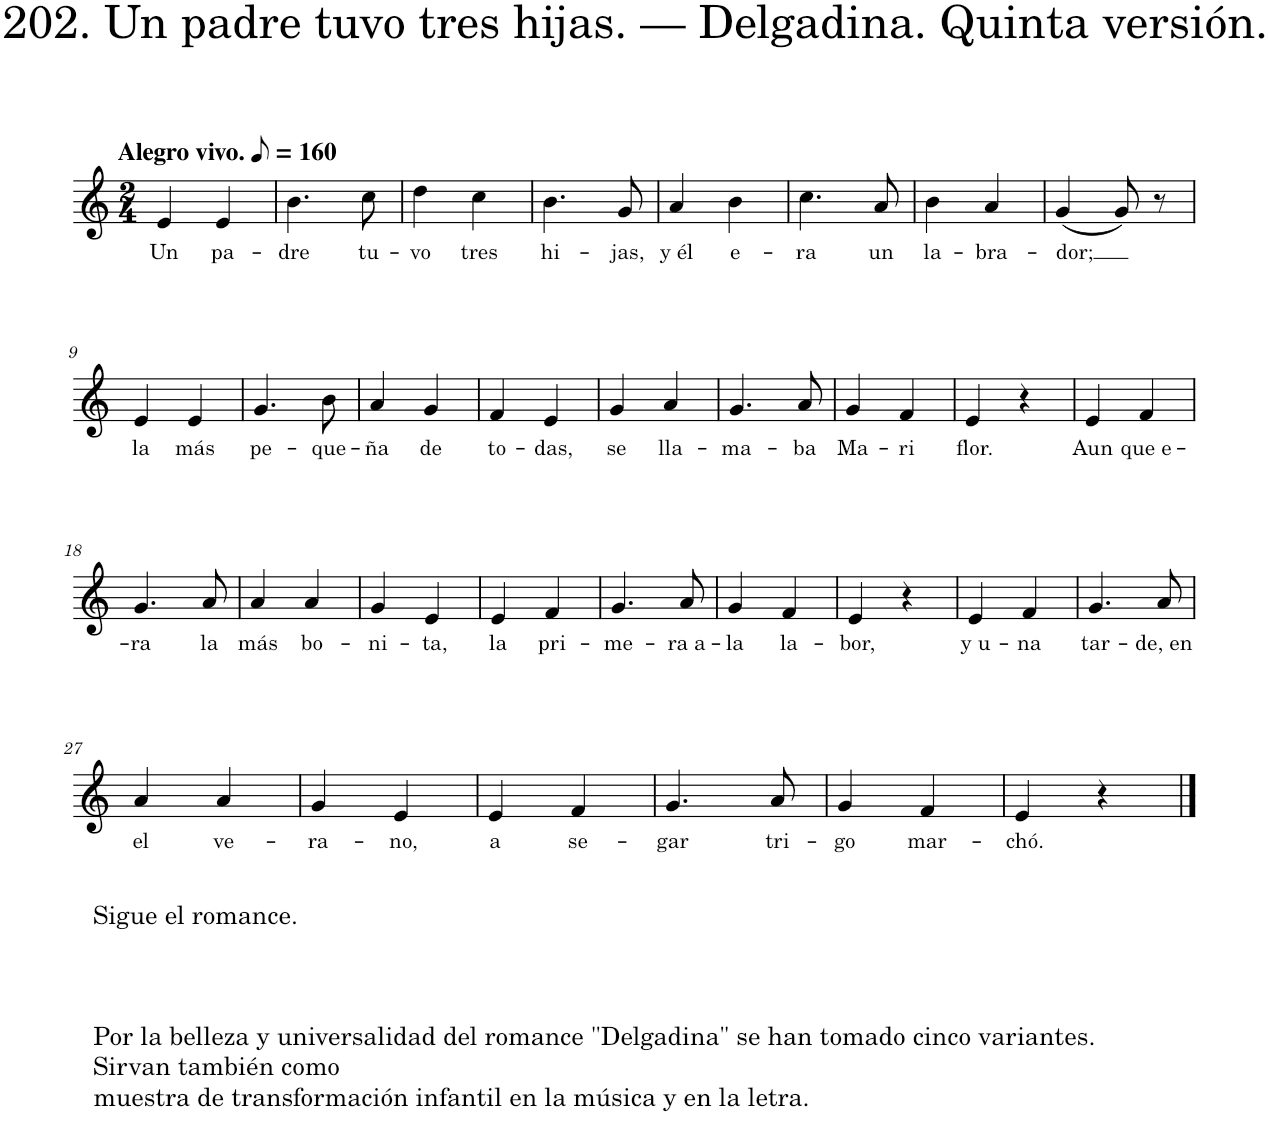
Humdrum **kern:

**kern	**text
*part1	*part1
*staff1	*staff1
*I"Piano	*
*I'Pno.	*
*clefG2	*
*k[]	*
*M2/4	*
*MM80	*
=1	=1
!LO:TX:a:B:t=Alegro vivo.	!
!	!LO:LY:b
4e/	Un
!	!LO:LY:b
4e/	pa-
=2	=2
!	!LO:LY:b
4.b\	-dre
!	!LO:LY:b
8cc\	tu-
=3	=3
!	!LO:LY:b
4dd\	-vo
!	!LO:LY:b
4cc\	tres
=4	=4
!	!LO:LY:b
4.b\	hi-
!	!LO:LY:b
8g/	-jas,
=5	=5
!	!LO:LY:b
4a/	y él
!	!LO:LY:b
4b\	e-
=6	=6
!	!LO:LY:b
4.cc\	-ra
!	!LO:LY:b
8a/	un
=7	=7
!	!LO:LY:b
4b\	la-
!	!LO:LY:b
4a/	-bra-
=8	=8
!	!LO:LY:b
(4g/	-dor;
8g/)	.
8r	.
!!LO:LB:g=z
=9	=9
!	!LO:LY:b
4e/	la
!	!LO:LY:b
4e/	más
=10	=10
!	!LO:LY:b
4.g/	pe-
!	!LO:LY:b
8b\	-que-
=11	=11
!	!LO:LY:b
4a/	-ña
!	!LO:LY:b
4g/	de
=12	=12
!	!LO:LY:b
4f/	to-
!	!LO:LY:b
4e/	-das,
=13	=13
!	!LO:LY:b
4g/	se
!	!LO:LY:b
4a/	lla-
=14	=14
!	!LO:LY:b
4.g/	-ma-
!	!LO:LY:b
8a/	-ba
=15	=15
!	!LO:LY:b
4g/	Ma-
!	!LO:LY:b
4f/	-ri
=16	=16
!	!LO:LY:b
4e/	flor.
4r	.
=17	=17
!	!LO:LY:b
4e/	Aun
!	!LO:LY:b
4f/	que e-
!!LO:LB:g=z
=18	=18
!	!LO:LY:b
4.g/	-ra
!	!LO:LY:b
8a/	la
=19	=19
!	!LO:LY:b
4a/	más
!	!LO:LY:b
4a/	bo-
=20	=20
!	!LO:LY:b
4g/	-ni-
!	!LO:LY:b
4e/	-ta,
=21	=21
!	!LO:LY:b
4e/	la
!	!LO:LY:b
4f/	pri-
=22	=22
!	!LO:LY:b
4.g/	-me-
!	!LO:LY:b
8a/	-ra a-
=23	=23
!	!LO:LY:b
4g/	-la
!	!LO:LY:b
4f/	la-
=24	=24
!	!LO:LY:b
4e/	-bor,
4r	.
=25	=25
!	!LO:LY:b
4e/	y u-
!	!LO:LY:b
4f/	-na
=26	=26
!	!LO:LY:b
4.g/	tar-
!	!LO:LY:b
8a/	-de, en
!!LO:LB:g=z
=27	=27
!LO:TX:b:t=Sigue el romance.	!
!LO:TX:b:t=Por la belleza y universalidad del romance "Delgadina" se han tomado cinco variantes.	!
!LO:TX:b:t=Sirvan también como	!
!LO:TX:b:t=muestra de transformación infantil en la música y en la letra.	!
!	!LO:LY:b
4a/	el
!	!LO:LY:b
4a/	ve-
=28	=28
!	!LO:LY:b
4g/	-ra-
!	!LO:LY:b
4e/	-no,
=29	=29
!	!LO:LY:b
4e/	a
!	!LO:LY:b
4f/	se-
=30	=30
!	!LO:LY:b
4.g/	-gar
!	!LO:LY:b
8a/	tri-
=31	=31
!	!LO:LY:b
4g/	-go
!	!LO:LY:b
4f/	mar-
=32	=32
!	!LO:LY:b
4e/	-chó.
4r	.
==	==
*-	*-
